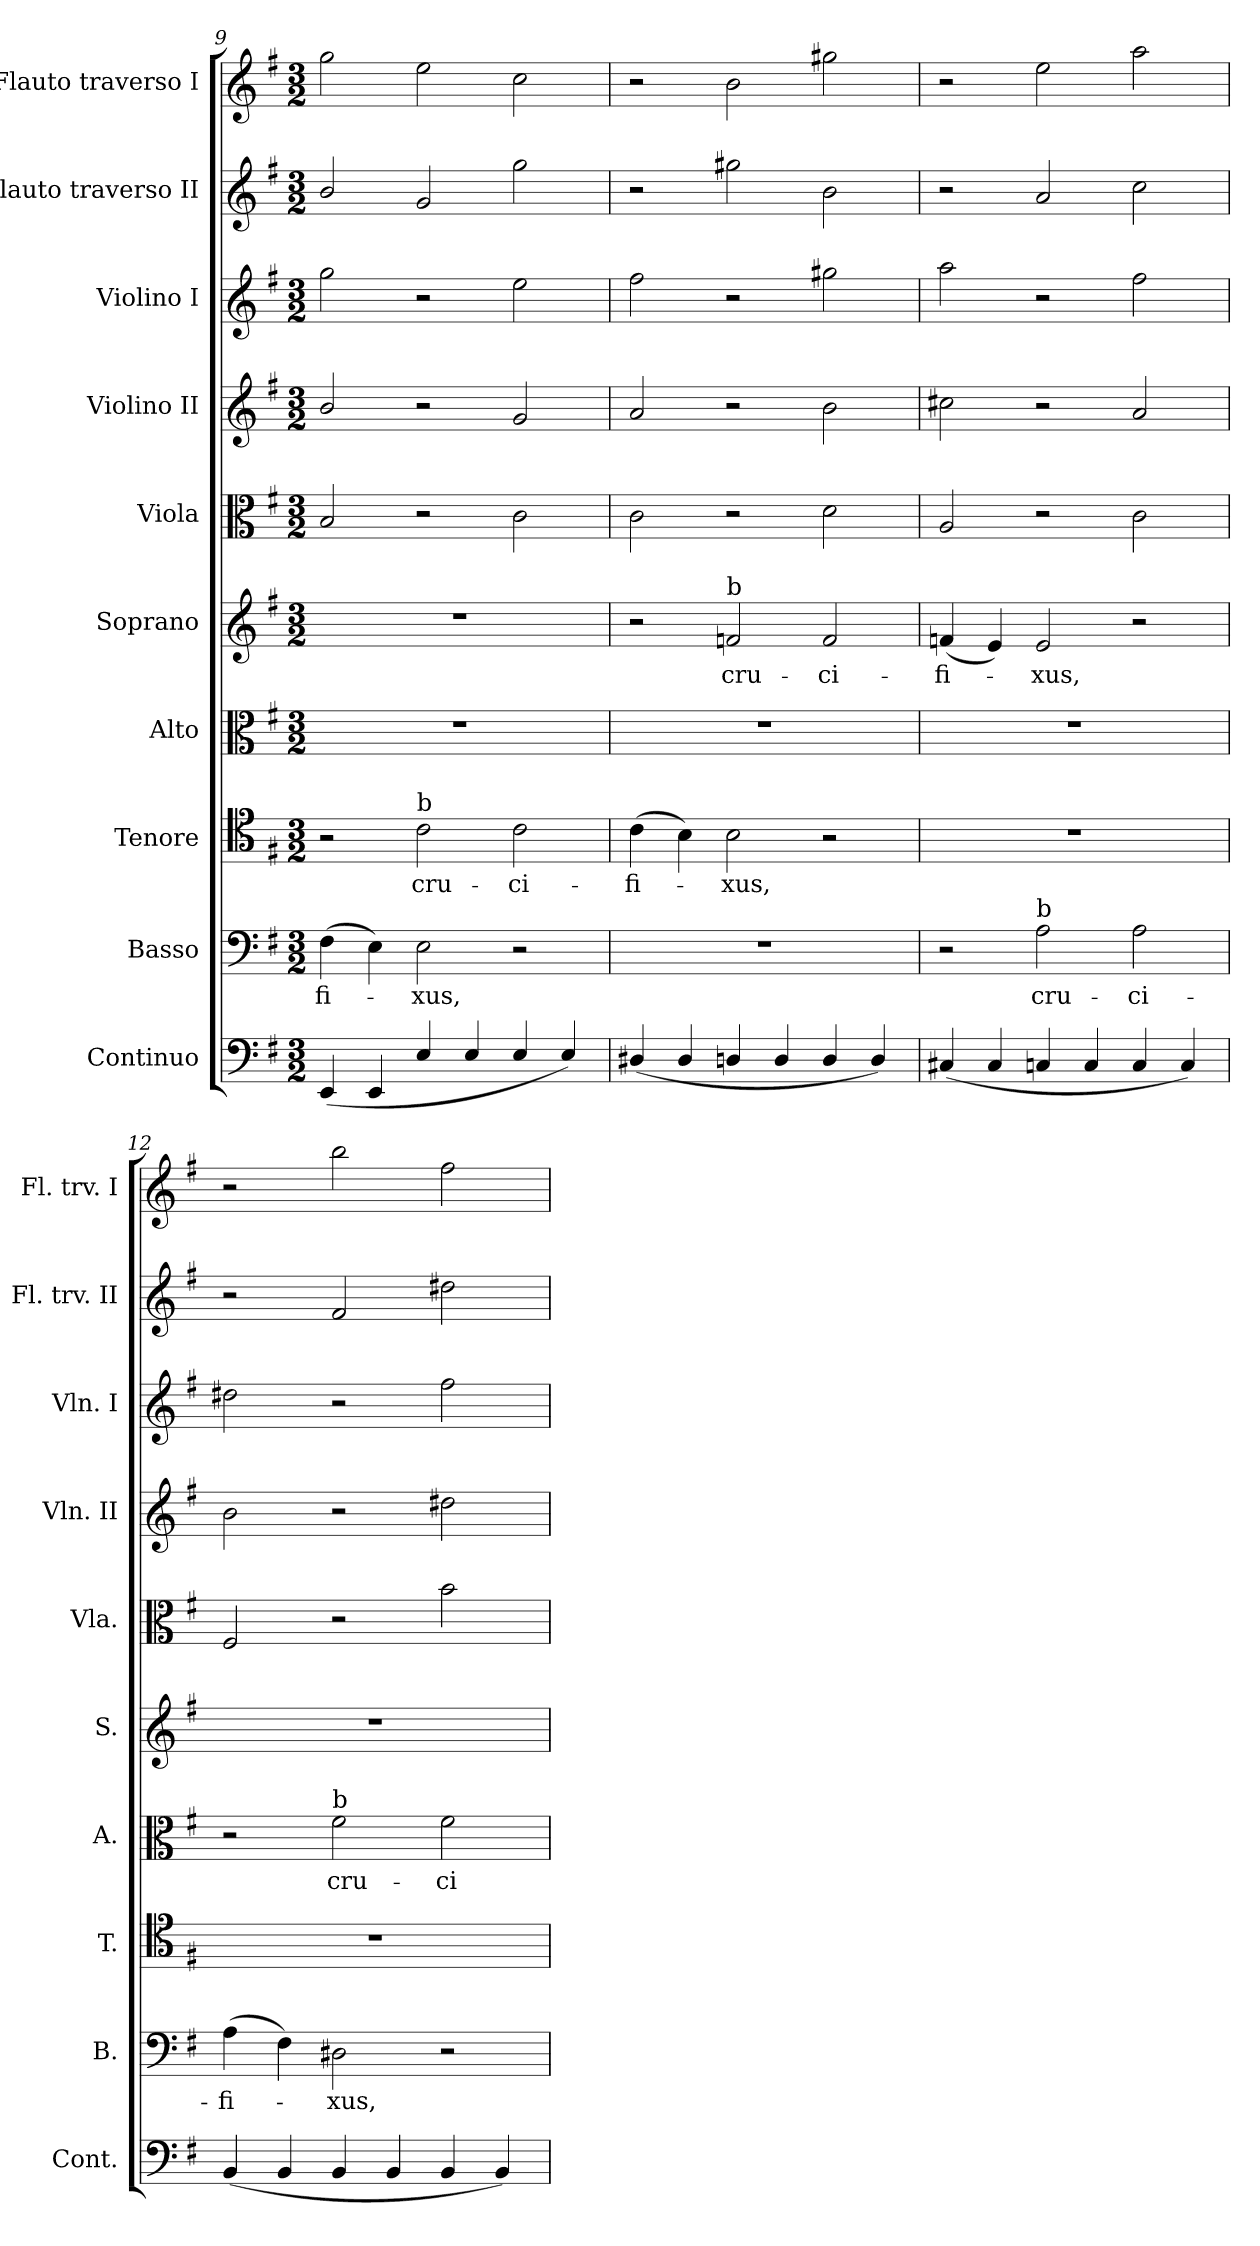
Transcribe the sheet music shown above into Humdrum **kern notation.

**kern	**kern	**text	**kern	**text	**kern	**text	**kern	**text	**kern	**kern	**kern	**kern	**kern
*part10	*part9	*part9	*part8	*part8	*part7	*part7	*part6	*part6	*part5	*part4	*part3	*part2	*part1
*staff10	*staff9	*staff9	*staff8	*staff8	*staff7	*staff7	*staff6	*staff6	*staff5	*staff4	*staff3	*staff2	*staff1
*I"Continuo	*I"Basso	*	*I"Tenore	*	*I"Alto	*	*I"Soprano	*	*I"Viola	*I"Violino II	*I"Violino I	*I"Flauto traverso II	*I"Flauto traverso I
*I'Cont.	*I'B.	*	*I'T.	*	*I'A.	*	*I'S.	*	*I'Vla.	*I'Vln. II	*I'Vln. I	*I'Fl. trv. II	*I'Fl. trv. I
*clefF4	*clefF4	*	*clefC4	*	*clefC3	*	*clefG2	*	*clefC3	*clefG2	*clefG2	*clefG2	*clefG2
*k[f#]	*k[f#]	*	*k[f#]	*	*k[f#]	*	*k[f#]	*	*k[f#]	*k[f#]	*k[f#]	*k[f#]	*k[f#]
*M3/2	*M3/2	*	*M3/2	*	*M3/2	*	*M3/2	*	*M3/2	*M3/2	*M3/2	*M3/2	*M3/2
=9	=9	=9	=9	=9	=9	=9	=9	=9	=9	=9	=9	=9	=9
(4EE/	(4F#\	-fi-	2r	.	1.r	.	1.r	.	2B/	2b/	2gg\	2b/	2gg\
4EE/	4E\)	.	.	.	.	.	.	.	.	.	.	.	.
!	!	!	!LO:TX:a:t=b	!	!	!	!	!	!	!	!	!	!
4E/	2E\	-xus,	2c\	cru-	.	.	.	.	2r	2r	2r	2g/	2ee\
4E/	.	.	.	.	.	.	.	.	.	.	.	.	.
4E/	2r	.	2c\	-ci-	.	.	.	.	2c\	2g/	2ee\	2gg\	2cc\
4E/)	.	.	.	.	.	.	.	.	.	.	.	.	.
=10	=10	=10	=10	=10	=10	=10	=10	=10	=10	=10	=10	=10	=10
(4D#X/	1.r	.	(4c\	-fi-	1.r	.	2r	.	2c\	2a/	2ff#\	2r	2r
4D#/	.	.	4B\)	.	.	.	.	.	.	.	.	.	.
!	!	!	!	!	!	!	!LO:TX:a:t=b	!	!	!	!	!	!
4Dn/	.	.	2B\	-xus,	.	.	2fn/	cru-	2r	2r	2r	2gg#X\	2b\
4D/	.	.	.	.	.	.	.	.	.	.	.	.	.
4D/	.	.	2r	.	.	.	2f/	-ci-	2d\	2b\	2gg#X\	2b\	2gg#X\
4D/)	.	.	.	.	.	.	.	.	.	.	.	.	.
=11	=11	=11	=11	=11	=11	=11	=11	=11	=11	=11	=11	=11	=11
(4C#X/	2r	.	1.r	.	1.r	.	(4fn/	-fi-	2A/	2cc#X\	2aa\	2r	2r
4C#/	.	.	.	.	.	.	4e/)	.	.	.	.	.	.
!	!LO:TX:a:t=b	!	!	!	!	!	!	!	!	!	!	!	!
4Cn/	2A\	cru-	.	.	.	.	2e/	-xus,	2r	2r	2r	2a/	2ee\
4C/	.	.	.	.	.	.	.	.	.	.	.	.	.
4C/	2A\	-ci-	.	.	.	.	2r	.	2c\	2a/	2ff#\	2cc\	2aa\
4C/)	.	.	.	.	.	.	.	.	.	.	.	.	.
=12	=12	=12	=12	=12	=12	=12	=12	=12	=12	=12	=12	=12	=12
(4BB/	(4A\	-fi-	1.r	.	2r	.	1.r	.	2F#/	2b\	2dd#X\	2r	2r
4BB/	4F#\)	.	.	.	.	.	.	.	.	.	.	.	.
!	!	!	!	!	!LO:TX:a:t=b	!	!	!	!	!	!	!	!
4BB/	2D#X\	-xus,	.	.	2f#\	cru-	.	.	2r	2r	2r	2f#/	2bb\
4BB/	.	.	.	.	.	.	.	.	.	.	.	.	.
4BB/	2r	.	.	.	2f#\	-ci-	.	.	2b\	2dd#X\	2ff#\	2dd#X\	2ff#\
4BB/)	.	.	.	.	.	.	.	.	.	.	.	.	.
=	=	=	=	=	=	=	=	=	=	=	=	=	=
*-	*-	*-	*-	*-	*-	*-	*-	*-	*-	*-	*-	*-	*-
